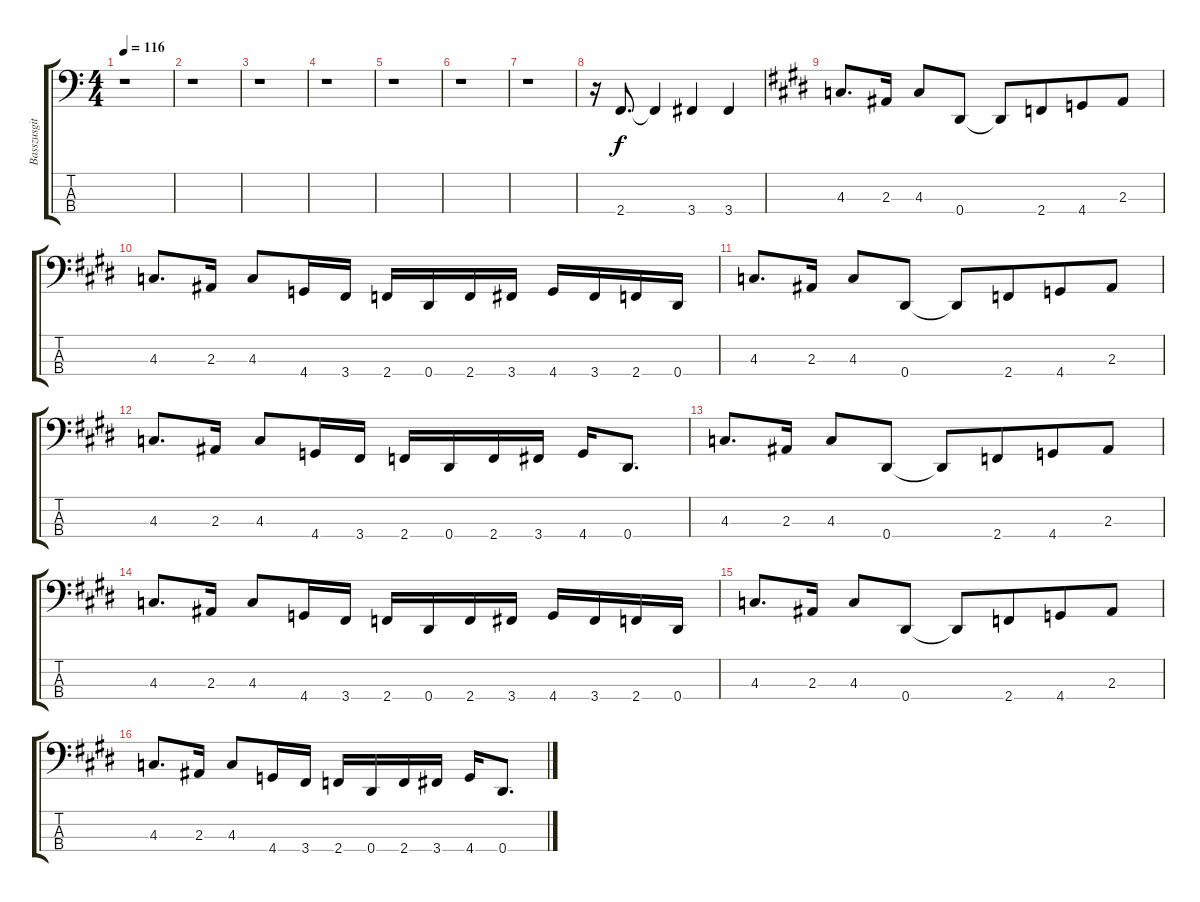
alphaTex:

\track ("Basszusgitár (Yngwie Malmsteen)" "Basszusgit") {instrument electricbassfinger}
\staff {score tabs}
\tuning (Gb2 Db2 Ab1 Eb1) {hide}
\ts (4 4)
\tempo 116
\clef f4
\ks c
r.1{dy f} |
r.1 |
r.1 |
r.1 |
r.1 |
r.1 |
r.1 |
r.16 2.4.8{d} 2.4{t}.4 3.4.4 3.4.4 |
\ks e
4.3.8{d} 2.3.16 4.3.8 0.4.8 0.4{t}.8 2.4.8{beam merge} 4.4.8 2.3.8 |
4.3.8{d} 2.3.16 4.3.8 4.4.16 3.4.16 2.4.16 0.4.16 2.4.16 3.4.16 4.4.16 3.4.16 2.4.16 0.4.16 |
4.3.8{d} 2.3.16 4.3.8 0.4.8 0.4{t}.8 2.4.8{beam merge} 4.4.8 2.3.8 |
4.3.8{d} 2.3.16 4.3.8 4.4.16 3.4.16 2.4.16 0.4.16 2.4.16 3.4.16 4.4.16 0.4.8{d} |
4.3.8{d} 2.3.16 4.3.8 0.4.8 0.4{t}.8 2.4.8{beam merge} 4.4.8 2.3.8 |
4.3.8{d} 2.3.16 4.3.8 4.4.16 3.4.16 2.4.16 0.4.16 2.4.16 3.4.16 4.4.16 3.4.16 2.4.16 0.4.16 |
4.3.8{d} 2.3.16 4.3.8 0.4.8 0.4{t}.8 2.4.8{beam merge} 4.4.8 2.3.8 |
4.3.8{d} 2.3.16 4.3.8 4.4.16 3.4.16 2.4.16 0.4.16 2.4.16 3.4.16 4.4.16 0.4.8{d}
